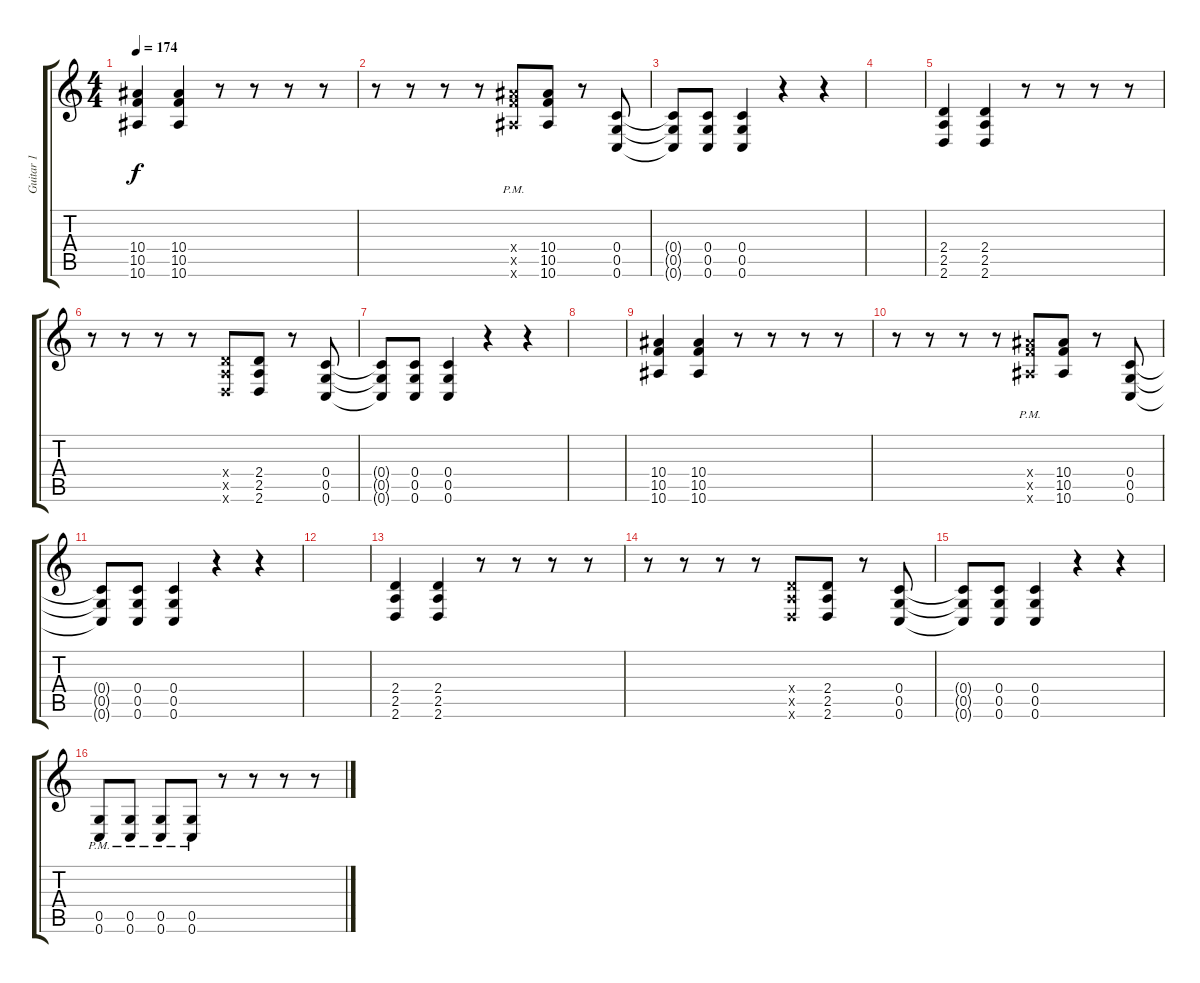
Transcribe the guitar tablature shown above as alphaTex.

\track ("Guitar 1" "Guitar 1") {instrument acousticguitarsteel}
\staff {score tabs}
\tuning (D4 A3 F3 C3 G2 C2) {hide}
\ts (4 4)
\tempo 174
\clef g2
\ks c
(10.4 10.5 10.6).4{dy f volume 13 instrument distortionguitar} (10.4 10.5 10.6).4 r.8 r.8 r.8 r.8 |
r.8 r.8 r.8 r.8 (10.4{pm x} 10.5{pm x} 10.6{pm x}).8 (10.4 10.5 10.6).8 r.8 (0.4 0.5 0.6).8 |
(0.4{t} 0.5{t} 0.6{t}).8 (0.4 0.5 0.6).8 (0.4 0.5 0.6).4 r.4 r.4 |
|
(2.4 2.5 2.6).4 (2.4 2.5 2.6).4 r.8 r.8 r.8 r.8 |
r.8 r.8 r.8 r.8 (2.4{x} 2.5{x} 2.6{x}).8 (2.4 2.5 2.6).8 r.8 (0.4 0.5 0.6).8 |
(0.4{t} 0.5{t} 0.6{t}).8 (0.4 0.5 0.6).8 (0.4 0.5 0.6).4 r.4 r.4 |
|
(10.4 10.5 10.6).4{volume 13 instrument distortionguitar} (10.4 10.5 10.6).4 r.8 r.8 r.8 r.8 |
r.8 r.8 r.8 r.8 (10.4{pm x} 10.5{pm x} 10.6{pm x}).8 (10.4 10.5 10.6).8 r.8 (0.4 0.5 0.6).8 |
(0.4{t} 0.5{t} 0.6{t}).8 (0.4 0.5 0.6).8 (0.4 0.5 0.6).4 r.4 r.4 |
|
(2.4 2.5 2.6).4 (2.4 2.5 2.6).4 r.8 r.8 r.8 r.8 |
r.8 r.8 r.8 r.8 (2.4{x} 2.5{x} 2.6{x}).8 (2.4 2.5 2.6).8 r.8 (0.4 0.5 0.6).8 |
(0.4{t} 0.5{t} 0.6{t}).8 (0.4 0.5 0.6).8 (0.4 0.5 0.6).4 r.4 r.4 |
(0.5{pm} 0.6{pm}).8 (0.5{pm} 0.6{pm}).8 (0.5{pm} 0.6{pm}).8 (0.5{pm} 0.6{pm}).8 r.8 r.8 r.8 r.8
